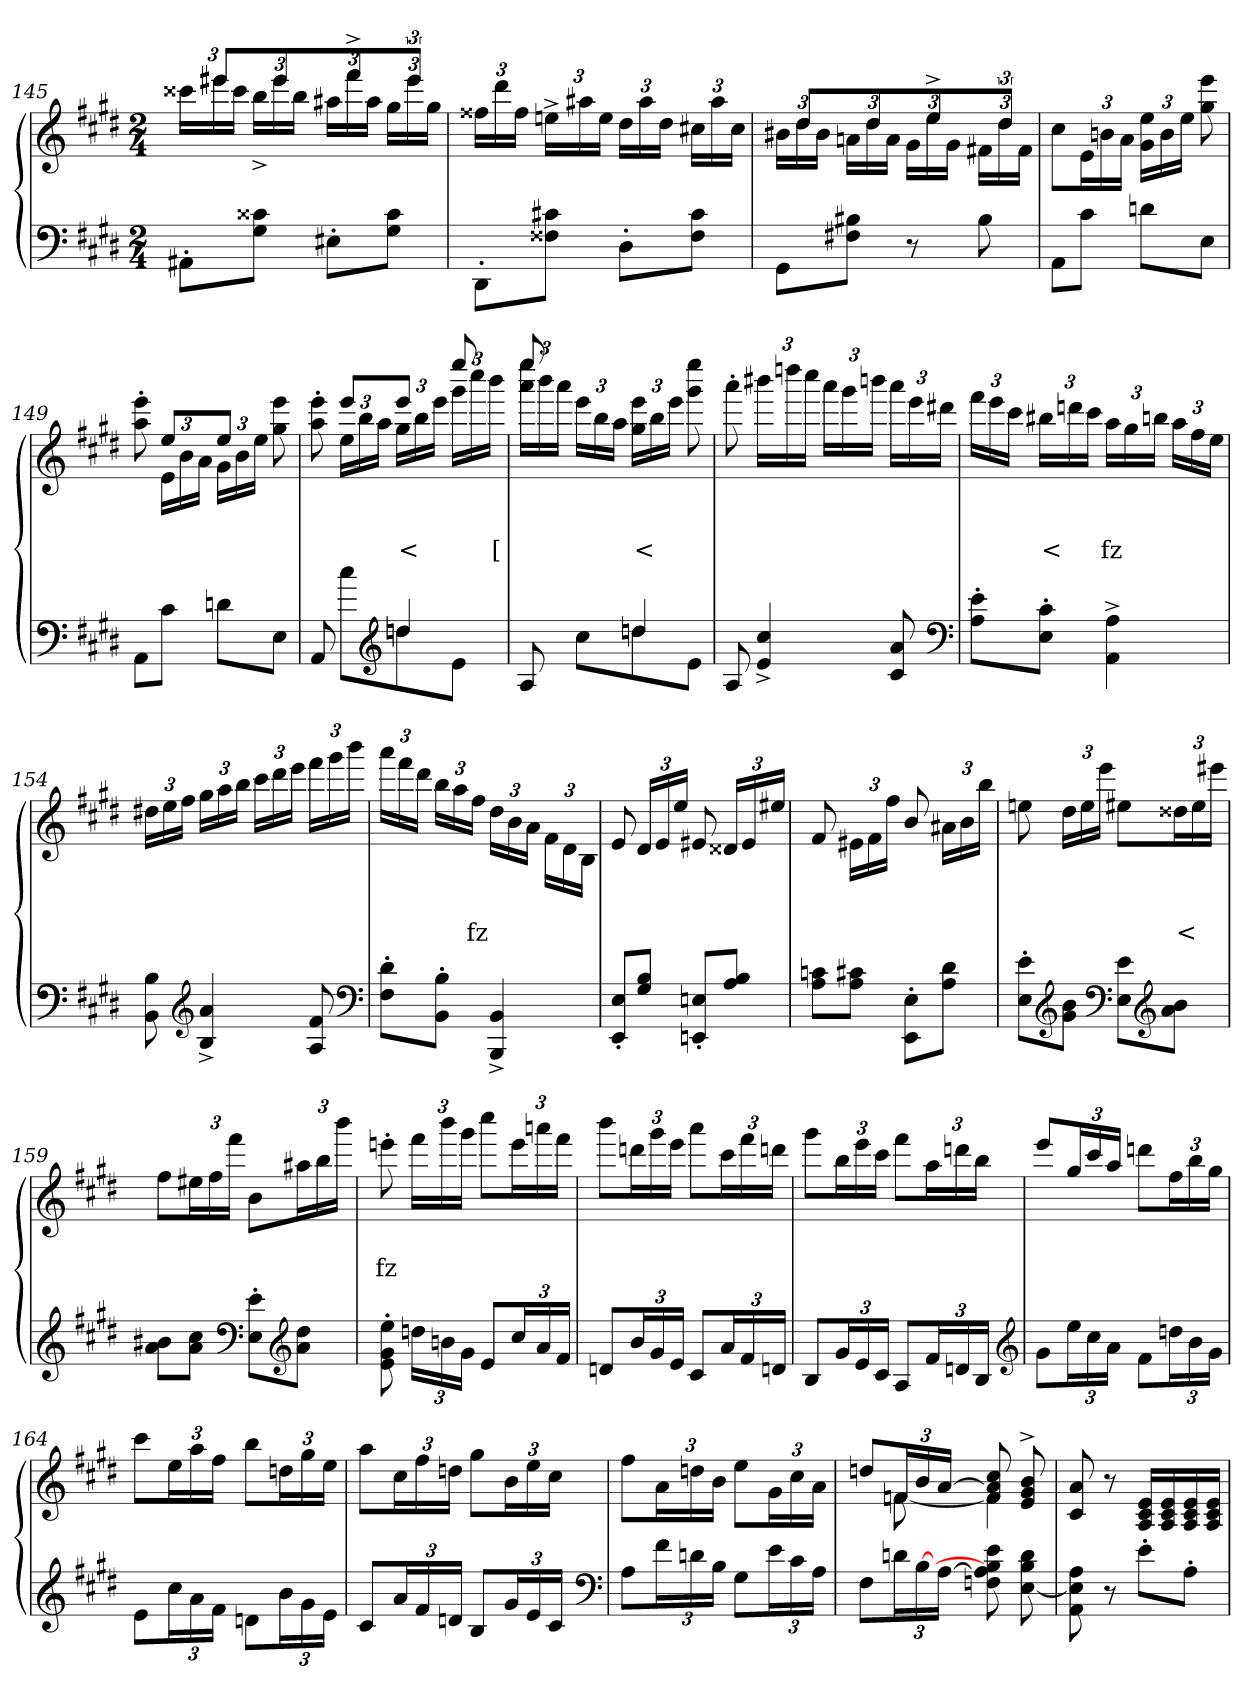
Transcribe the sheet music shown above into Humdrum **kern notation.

**kern	**kern	**text	**text
*part2	*part1	*part1	*part1
*staff2	*staff1	*staff1	*staff1
*clefF4	*clefG2	*	*
*k[f#c#g#d#]	*k[f#c#g#d#]	*	*
*M2/4	*M2/4	*	*
=145	=145	=145	=145
*	*^	*	*
8AA#X'>L	24ryy	24ccc##X\LL	.	.
.	8eee#X/L	24eee#	.	.
.	.	24ccc##JJ	.	.
8c##X 8G#J	.	24bb^>\LL	.	.
.	8eee#	24eee#	.	.
.	.	24bbJJ	.	.
8E#X'>L	.	24aa#X\LL	.	.
.	8fff#^>	24fff#	.	.
.	.	24aa#JJ	.	.
8c## 8G#J	.	24gg#\LL	.	.
.	12eee#J	24eee#	.	.
.	.	24gg#JJ	.	.
*	*v	*v	*	*
=146	=146	=146	=146
8DD#'>\L	24ff##XLL	.	.
.	24ddd#	.	.
.	24ff##JJ	.	.
8c#X 8F##XJ	24een^>LL	.	.
.	24aa#X	.	.
.	24eeJJ	.	.
8D#'>L	24dd#LL	.	.
.	24aa#	.	.
.	24dd#JJ	.	.
8c# 8F##J	24cc#XLL	.	.
.	24aa#	.	.
.	24cc#JJ	.	.
=147	=147	=147	=147
*	*^	*	*
8GG#\L	24ryy	24b#X\LL	.	.
.	8dd#L	24dd#	.	.
.	.	24b#JJ	.	.
8B#X 8F#XJ	.	24an\LL	.	.
.	8dd#	24dd#	.	.
.	.	24aJJ	.	.
8r	.	24g#\LL	.	.
.	8ee^>	24ee	.	.
.	.	24g#JJ	.	.
8B#	.	24f#X\LL	.	.
.	12dd#J	24dd#	.	.
.	.	24f#JJ	.	.
*	*v	*v	*	*
=148	=148	=148	=148
8AAL	8cc#\L	.	.
8c#J	24eL	.	.
.	24bn	.	.
.	24aJJ	.	.
8dnL	24ee 24g#LL	.	.
.	24b	.	.
.	24eeJJ	.	.
8EJ	8eee 8gg#	.	.
=149	=149	=149	=149
*	*^	*	*
8AAL	8ryy	8eee'> 8aa'>	.	.
8c#J	8eeL	24eLL	.	.
.	.	24b	.	.
.	.	24aJJ	.	.
8dnL	8eeJ	24g#LL	.	.
.	.	24b	.	.
.	.	24eeJJ	.	.
8EJ	8ryy	8eee 8gg#	.	.
=150	=150	=150	=150	=150
*^	*	*	*	*
4ryy	8AA	8ryy	8eee'> 8aa'>	.	.
.	8cc#L	8eeeL	24eeLL	.	.
.	.	.	24bb	.	.
.	.	.	24aaJJ	.	.
*clefG2	*	*	*	*	*
4ddn	8ddn	8eeeJ	24gg#LL	.	<
.	.	.	24bb	.	.
.	.	.	24eeeJJ	.	.
.	8eJ	8eeee	24ggg#LL	.	.
.	.	.	24cccc#	.	.
.	.	.	24bbbJJ	.	[
=151	=151	=151	=151	=151	=151
4ryy	8A	8eeee	24eeee 24aaaLL	.	.
.	.	.	24bbb	.	.
.	.	.	24aaaJJ	.	.
.	8cc#L	4.ryy	24eeeLL	.	.
.	.	.	24bb	.	.
.	.	.	24aaJJ	.	.
4ddn	8ddn	.	24eee 24gg#LL	.	<
.	.	.	24bb	.	.
.	.	.	24eeeJJ	.	.
.	8eJ	.	8eeee 8ggg#	.	.
*v	*v	*	*	*	*
*	*v	*v	*	*
=152	=152	=152	=152
8A	8aaa'>	.	.
4cc#^> 4e^>	24bbb#XLL	.	.
.	24ddddn	.	.
.	24cccc#JJ	.	.
.	24aaaLL	.	.
.	24ggg#	.	.
.	24bbbnJJ	.	.
8a 8c#	24aaaLL	.	.
.	24eee	.	.
.	24ddd#XJJ	.	.
*clefF4	*	*	*
=153	=153	=153	=153
8e'> 8A'>L	24fff#LL	.	.
.	24eee	.	.
.	24ccc#JJ	.	.
8c#'> 8E'>J	24bb#XLL	.	<
.	24dddn	.	.
.	24ccc#JJ	.	.
4A^> 4AA^>	24aaLL	.	fz
.	24gg#	.	.
.	24bbnJJ	.	.
.	24aaLL	.	.
.	24ff#	.	.
.	24eeJJ	.	.
=154	=154	=154	=154
8B 8BB	24dd#XLL	.	.
.	24ee	.	.
.	24ff#JJ	.	.
*clefG2	*	*	*
4a^> 4B^>	24gg#LL	.	.
.	24aa	.	.
.	24bbJJ	.	.
.	24ccc#LL	.	.
.	24ddd#	.	.
.	24eeeJJ	.	.
8f# 8A	24fff#LL	.	.
.	24ggg#	.	.
.	24bbbJJ	.	.
*clefF4	*	*	*
=155	=155	=155	=155
8d#'> 8F#'>L	24aaaLL	.	.
.	24fff#	.	.
.	24ddd#JJ	.	.
8B'> 8BB'>J	24bbLL	.	.
.	24aa	.	.
.	24ff#JJ	.	fz
4BB^> 4BBB^>	24dd#LL	.	.
.	24b	.	.
.	24aJJ	.	.
.	24f#\LL	.	.
.	24d#	.	.
.	24BJJ	.	.
=156	=156	=156	=156
8E'> 8EE'>L	8e	.	.
8B 8G#J	24d#LL	.	.
.	24e	.	.
.	24eeJJ	.	.
8En'> 8EEn'>L	8e#X	.	.
8B 8AJ	24d##XLL	.	.
.	24e#	.	.
.	24ee#JJ	.	.
=157	=157	=157	=157
8cn 8AL	8f#	.	.
8c#X 8AJ	24e#XLL	.	.
.	24f#	.	.
.	24ff#JJ	.	.
8E'> 8EE'>L	8b/	.	.
8d# 8AJ	24a#XLL	.	.
.	24b	.	.
.	24bbJJ	.	.
=158	=158	=158	=158
8e'> 8E'>L	8een	.	.
*clefG2	*	*	*
8b 8g#J	24dd#LL	.	.
.	24ee	.	.
.	24eeeJJ	.	.
*clefF4	*	*	*
8e 8EL	8ee#XL	.	.
*clefG2	*	*	*
8b 8aJ	24dd##XL	.	<
.	24ee#	.	.
.	24eee#JJ	.	.
=159	=159	=159	=159
8b#X\ 8aL	8ff#L	.	.
8cc# 8aJ	24ee#XL	.	.
.	24ff#	.	.
.	24fff#JJ	.	.
*clefF4	*	*	*
8e'> 8E'>L	8bL	.	.
*clefG2	*	*	*
8dd# 8aJ	24aa#XL	.	.
.	24bb	.	.
.	24bbbJJ	.	.
=160	=160	=160	=160
8ee\'> 8g#'> 8e'>	8eeen'>	.	fz
24ddnLL	24fff#LL	.	.
24bn	24bbb	.	.
24g#JJ	24ggg#JJ	.	.
8eL	8cccc#L	.	.
24cc#L	24eeeL	.	.
24a	24aaan	.	.
24f#JJ	24fff#JJ	.	.
=161	=161	=161	=161
8dnL	8bbbL	.	.
24bL	24dddnL	.	.
24g#	24ggg#	.	.
24eJJ	24eeeJJ	.	.
8c#L	8aaaL	.	.
24aL	24ccc#L	.	.
24f#	24fff#	.	.
24dnJJ	24dddnJJ	.	.
=162	=162	=162	=162
8BL	8ggg#L	.	.
24g#L	24bbL	.	.
24e	24eee	.	.
24c#JJ	24ccc#JJ	.	.
8AL	8fff#L	.	.
24f#L	24aaL	.	.
24dn	24dddn	.	.
24BJJ	24bbJJ	.	.
*clefG2	*	*	*
=163	=163	=163	=163
8g#L	8eee/L	.	.
24eeL	24gg#L	.	.
24cc#	24ccc#	.	.
24aJJ	24aaJJ	.	.
8f#\L	8dddnL	.	.
24ddnL	24ff#L	.	.
24b	24bb	.	.
24g#JJ	24gg#JJ	.	.
=164	=164	=164	=164
8e\L	8ccc#L	.	.
24cc#L	24eeL	.	.
24a	24aa	.	.
24f#JJ	24ff#JJ	.	.
8dn\L	8bbL	.	.
24bL	24ddnL	.	.
24g#	24gg#	.	.
24eJJ	24eeJJ	.	.
=165	=165	=165	=165
8c#L	8aaL	.	.
24aL	24cc#L	.	.
24f#	24ff#	.	.
24dnJJ	24ddnJJ	.	.
8BL	8gg#L	.	.
24g#L	24bL	.	.
24e	24ee	.	.
24c#JJ	24cc#JJ	.	.
*clefF4	*	*	*
=166	=166	=166	=166
8AL	8ff#L	.	.
24f#L	24aL	.	.
24dn	24ddn	.	.
24BJJ	24bJJ	.	.
8G#L	8eeL	.	.
24eL	24g#L	.	.
24c#	24cc#	.	.
24AJJ	24aJJ	.	.
=167	=167	=167	=167
*	*^	*	*
8F#L	8ddnL	8ryy	.	.
24dnL	24fnL	[8fn	.	.
[24B	24b	.	.	.
[24AJJ	[24aJJ	.	.	.
8e 8B] 8A] 8Fn	8cc# 8a] 8f	4f]	.	.
8d 8B [8E	8b^> 8g#^> 8e^>	.	.	.
*	*v	*v	*	*
=168	=168	=168	=168
8A 8E] 8AA	8a 8c#	.	.
8r	8r	.	.
8e'>\L	16e 16c# 16ALL	.	.
.	16e 16c# 16A	.	.
8A'>J	16e 16c# 16A	.	.
.	16e 16c# 16AJJ	.	.
=	=	=	=
*-	*-	*-	*-
